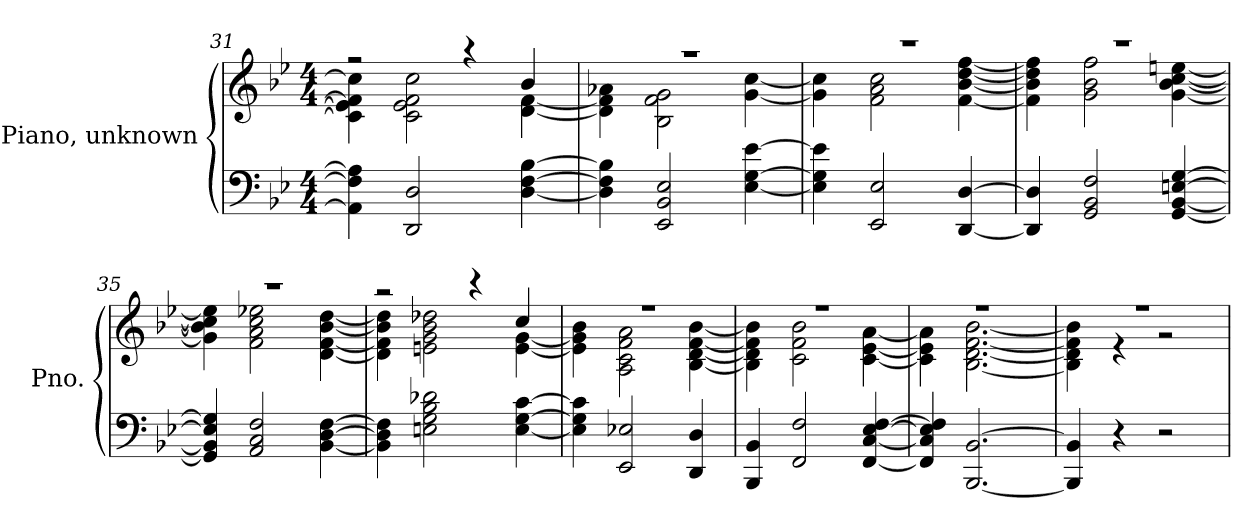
**kern	**kern
*part1	*part1
*staff2	*staff1
*I"Piano, unknown	*
*I'Pno.	*
*clefF4	*clefG2
*k[b-e-]	*k[b-e-]
*M4/4	*M4/4
=31	=31
*	*^
4AA\] 4F\] 4A\]	2r	4c\] 4e-\] 4f\] 4cc\]
2DD/ 2D/	.	2c\ 2e-\ 2f\ 2cc\
.	4r	.
[4D\ [4F\ [4B-\	4b-/	[4d\ [4f\
=32	=32	=32
4D\] 4F\] 4B-\]	1r	4d\] 4f\] 4a-X\
2EE-/ 2BB-/ 2E-/	.	2B-\ 2f\ 2g\
[4E-\ [4G\ [4e-\	.	[4g\ [4cc\
!!LO:LB:g=z	!!
=33	=33	=33
4E-\] 4G\] 4e-\]	1r	4g\] 4cc\]
2EE-/ 2E-/	.	2f\ 2a\ 2cc\
[4DD/ [4D/	.	[4f\ [4b-\ [4dd\ [4ff\
=34	=34	=34
4DD/] 4D/]	1r	4f\] 4b-\] 4dd\] 4ff\]
2GG/ 2BB-/ 2F/	.	2g\ 2b-\ 2ff\
[4GG/ [4BB-/ [4En/ [4G/	.	[4g\ [4b-\ [4cc\ [4een\
=35	=35	=35
4GG/] 4BB-/] 4E/] 4G/]	1r	4g\] 4b-\] 4cc\] 4ee\]
2AA/ 2C/ 2F/	.	2f\ 2a\ 2cc\ 2ee-X\
[4BB-\ [4D\ [4F\	.	[4d\ [4f\ [4b-\ [4dd\
=36	=36	=36
4BB-\] 4D\] 4F\]	2r	4d\] 4f\] 4b-\] 4dd\]
2En\ 2G\ 2B-\ 2d-X\	.	2en\ 2g\ 2b-\ 2dd-X\
.	4r	.
[4E\ [4G\ [4c\	4cc/	[4e\ [4g\
=37	=37	=37
4E\] 4G\] 4c\]	1r	4e\] 4g\] 4b-\
2EE-/ 2E-X/	.	2A\ 2c\ 2f\ 2a\
4DD/ 4D/	.	[4B-\ [4d\ [4f\ [4b-\
=38	=38	=38
4BBB-/ 4BB-/	1r	4B-\] 4d\] 4f\] 4b-\]
2FF/ 2F/	.	2c\ 2f\ 2b-\
[4FF/ [4C/ [4E-/ [4F/	.	[4c\ [4e-\ [4a\
=39	=39	=39
4FF/] 4C/] 4E-/] 4F/]	1r	4c\] 4e-\] 4a\]
[2.BBB-/ [2.BB-/	.	[2.B-\ [2.d\ [2.f\ [2.b-\
=40	=40	=40
4BBB-/] 4BB-/]	1r	4B-\] 4d\] 4f\] 4b-\]
4r	.	4r
2r	.	2r
*	*v	*v
=	=
*-	*-
